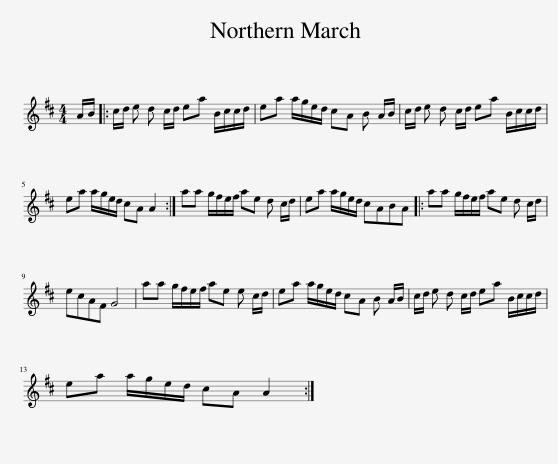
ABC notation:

X:1
L:1/8
M:4/4
I:linebreak $
K:D
V:1 treble
V:1
 A/B/ |: c/d/ e d c/d/ ea B/c/c/d/ | ea a/g/e/d/ cA B A/B/ | c/d/ e d c/d/ ea B/c/c/d/ |$ ea a/g/e/d/ cA A2 :| %5
 aa g/f/e/f/ ae d c/d/ | ea a/g/e/d/ cABA |: aa g/f/e/f/ ae d c/d/ |$ ecAF G4 | aa g/f/e/f/ ae e c/d/ | %10
 ea a/g/e/d/ cA B A/B/ | c/d/ e d c/d/ ea B/c/c/d/ |$ ea a/g/e/d/ cA A2 :| %13
